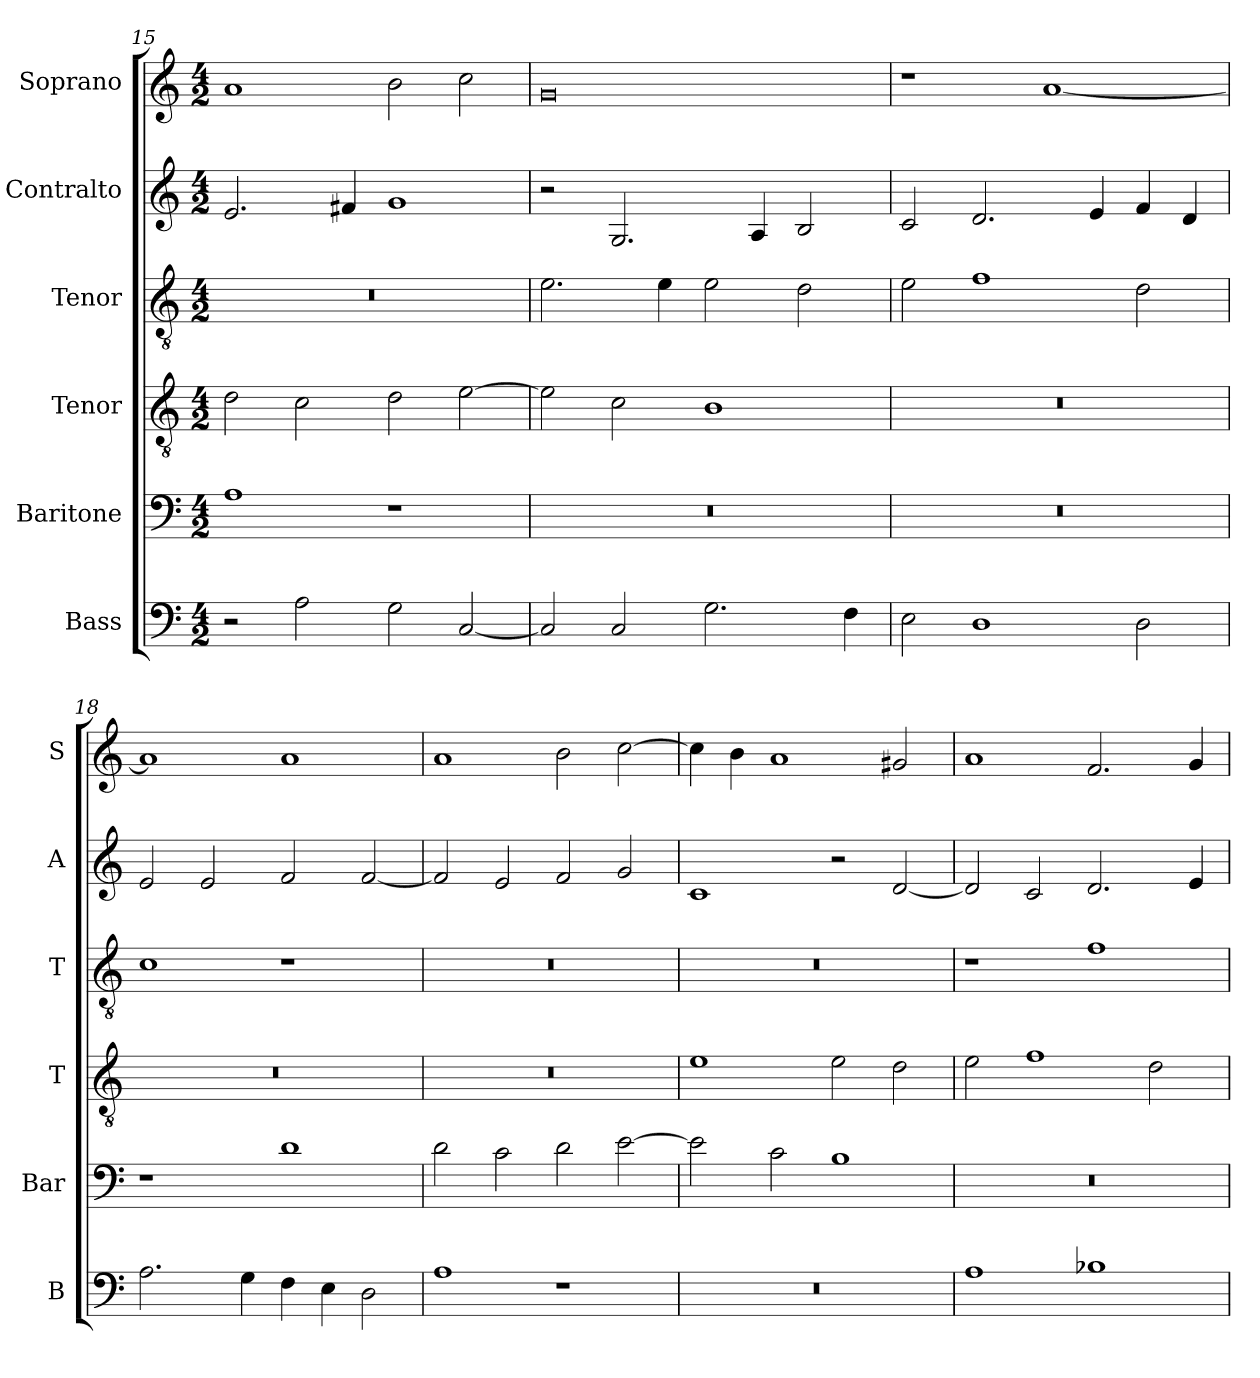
**kern	**kern	**kern	**kern	**kern	**kern
*part6	*part5	*part4	*part3	*part2	*part1
*staff6	*staff5	*staff4	*staff3	*staff2	*staff1
*I"Bass	*I"Baritone	*I"Tenor	*I"Tenor	*I"Contralto	*I"Soprano
*I'B	*I'Bar	*I'T	*I'T	*I'A	*I'S
*clefF4	*clefF4	*clefGv2	*clefGv2	*clefG2	*clefG2
*k[]	*k[]	*k[]	*k[]	*k[]	*k[]
*G:mix	*G:mix	*G:mix	*G:mix	*G:mix	*G:mix
*M4/2	*M4/2	*M4/2	*M4/2	*M4/2	*M4/2
=15	=15	=15	=15	=15	=15
2r	1A	2d	0r	2.e	1a
2A	.	2c	.	.	.
.	.	.	.	4f#X	.
2G	1r	2d	.	1g	2b
[2C	.	[2e	.	.	2cc
=16	=16	=16	=16	=16	=16
2C]	0r	2e]	2.e	2r	0g
2C	.	2c	.	2.G	.
.	.	.	4e	.	.
2.G	.	1B	2e	.	.
.	.	.	.	4A	.
.	.	.	2d	2B	.
4F	.	.	.	.	.
=17	=17	=17	=17	=17	=17
2E	0r	0r	2e	2c	1r
1D	.	.	1f	2.d	.
.	.	.	.	.	[1a
.	.	.	.	4e	.
2D	.	.	2d	4f	.
.	.	.	.	4d	.
=18	=18	=18	=18	=18	=18
2.A	1r	0r	1c	2e	1a]
.	.	.	.	2e	.
4G	.	.	.	.	.
4F	1d	.	1r	2f	1a
4E	.	.	.	.	.
2D	.	.	.	[2f	.
=19	=19	=19	=19	=19	=19
1A	2d	0r	0r	2f]	1a
.	2c	.	.	2e	.
1r	2d	.	.	2f	2b
.	[2e	.	.	2g	[2cc
=20	=20	=20	=20	=20	=20
0r	2e]	1e	0r	1c	4cc]
.	.	.	.	.	4b
.	2c	.	.	.	1a
.	1B	2e	.	2r	.
.	.	2d	.	[2d	2g#X
=21	=21	=21	=21	=21	=21
1A	0r	2e	1r	2d]	1a
.	.	1f	.	2c	.
1B-X	.	.	1f	2.d	2.f
.	.	2d	.	.	.
.	.	.	.	4e	4g
=	=	=	=	=	=
*-	*-	*-	*-	*-	*-
